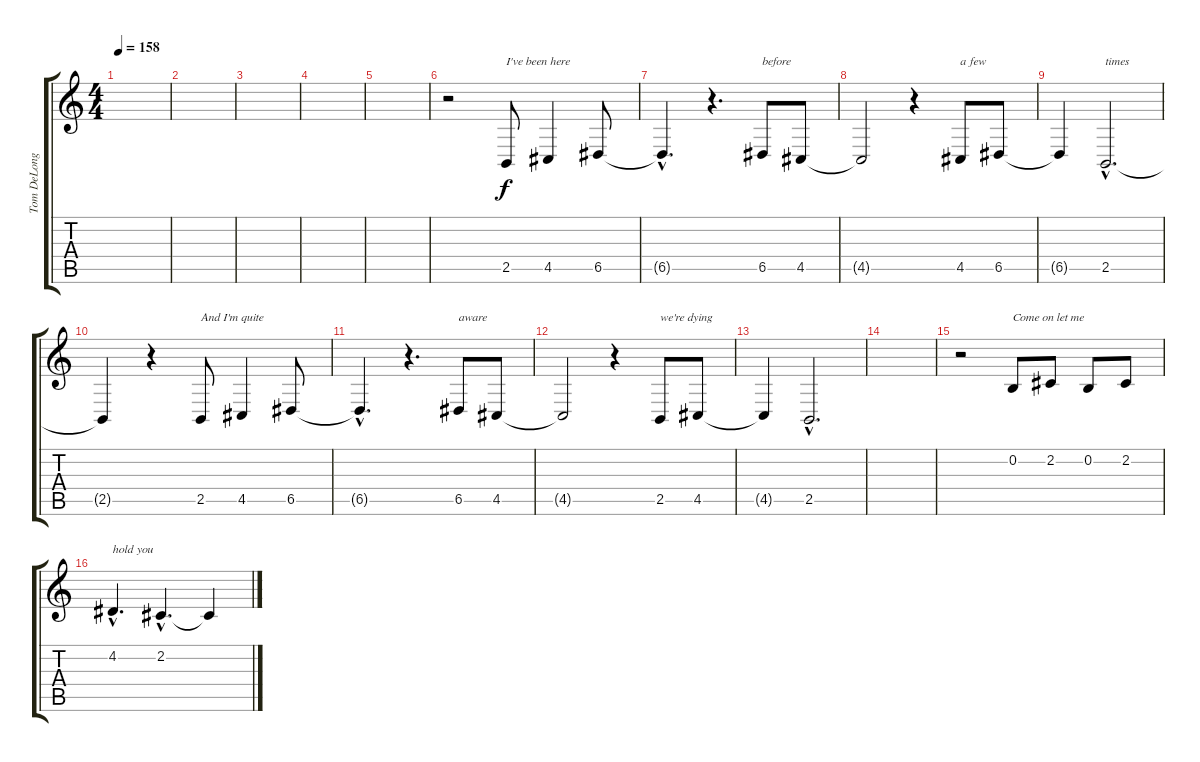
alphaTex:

\track ("Tom DeLonge - Vocal" "Tom DeLong") {instrument lead2sawtooth}
\staff {score tabs}
\tuning (E4 B3 G3 D3 A2 E2) {hide}
\ts (4 4)
\tempo 158
\clef g2
\ks c
|
|
|
|
|
r.2 2.5.8{txt "I've been here "} 4.5.4 6.5.8 |
6.5{hac t}.4{d} r.4{d} 6.5.8{txt "before "} 4.5.8 |
4.5{t}.2 r.4 4.5.8{txt "a few "} 6.5.8 |
6.5{t}.4 2.5{hac}.2{d txt "times"} |
2.5{t}.4 r.4 2.5.8{txt "And I'm quite "} 4.5.4 6.5.8 |
6.5{hac t}.4{d} r.4{d} 6.5.8{txt "aware "} 4.5.8 |
4.5{t}.2 r.4 2.5.8{txt "we're dying"} 4.5.8 |
4.5{t}.4 2.5{hac}.2{d} |
|
r.2 0.2.8{txt "Come on let me "} 2.2.8 0.2.8 2.2.8 |
4.2{hac}.4{d txt "hold you "} 2.2{hac}.4{d} 2.2{t}.4
